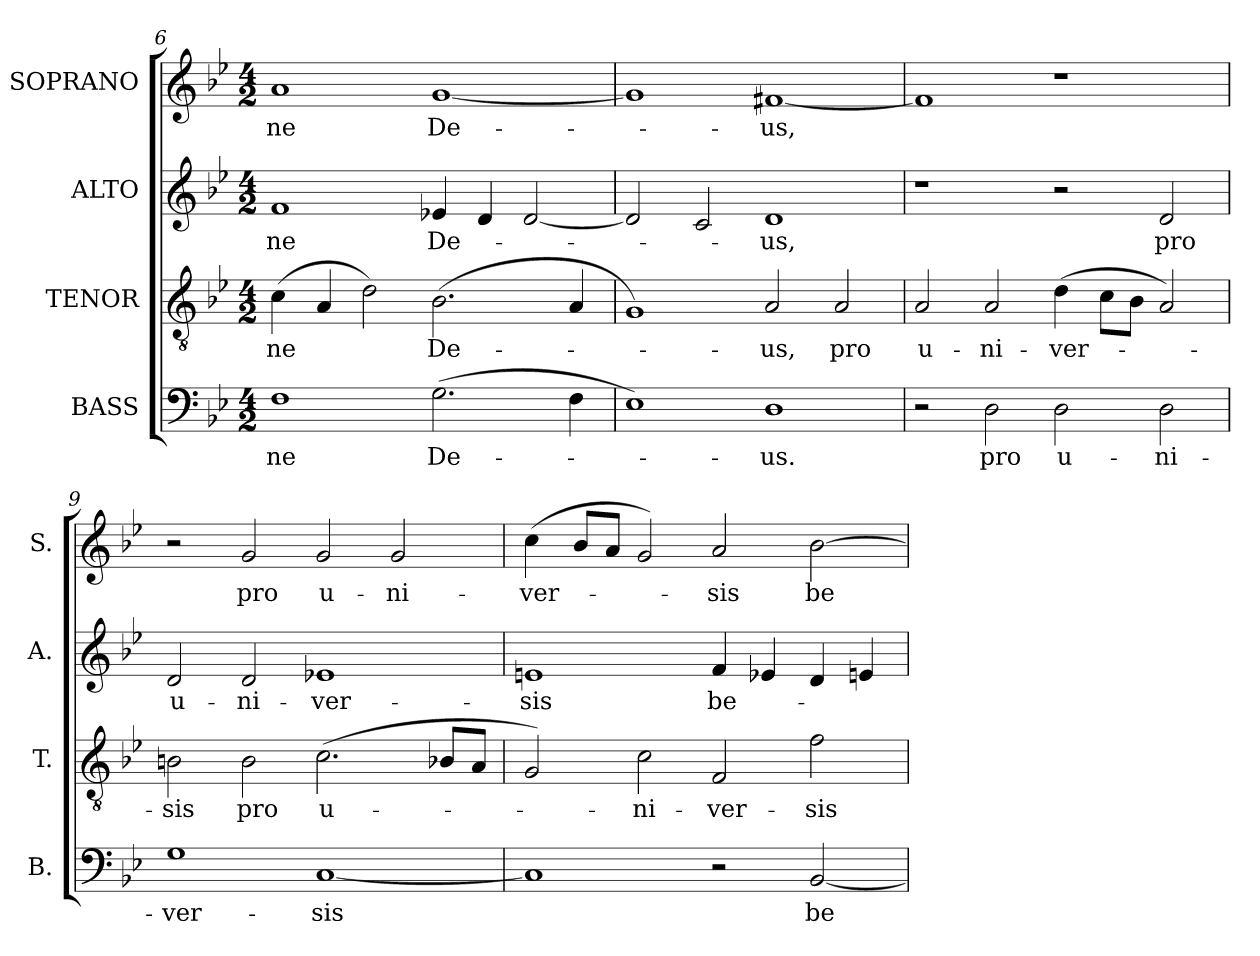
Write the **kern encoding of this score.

**kern	**text	**kern	**text	**kern	**text	**kern	**text
*part4	*part4	*part3	*part3	*part2	*part2	*part1	*part1
*staff4	*staff4	*staff3	*staff3	*staff2	*staff2	*staff1	*staff1
*I"BASS	*	*I"TENOR	*	*I"ALTO	*	*I"SOPRANO	*
*I'B.	*	*I'T.	*	*I'A.	*	*I'S.	*
*clefF4	*	*clefGv2	*	*clefG2	*	*clefG2	*
*	*	*ITrd7c12	*	*	*	*	*
*k[b-e-]	*	*k[b-e-]	*	*k[b-e-]	*	*k[b-e-]	*
*B-:	*	*B-:	*	*B-:	*	*B-:	*
*M4/2	*	*M4/2	*	*M4/2	*	*M4/2	*
=6	=6	=6	=6	=6	=6	=6	=6
!	!LO:LY:b:color=#000000	!	!	!	!	!	!
!	!	!	!LO:LY:b:color=#000000	!	!	!	!
!	!	!	!	!	!LO:LY:b:color=#000000	!	!
!	!	!	!	!	!	!	!LO:LY:b:color=#000000
1Fi	-ne	(4Ci\	-ne	1fi	-ne	1ai	-ne
.	.	4AAi/	.	.	.	.	.
.	.	2Di\)	.	.	.	.	.
!	!LO:LY:b:color=#000000	!	!	!	!	!	!
!	!	!	!LO:LY:b:color=#000000	!	!	!	!
!	!	!	!	!	!LO:LY:b:color=#000000	!	!
!	!	!	!	!	!	!	!LO:LY:b:color=#000000
(2.Gi\	De-	(2.BB-i\	De-	4e-Xi/	De-	[1gi	De-
.	.	.	.	4di/	.	.	.
.	.	.	.	[2di/	.	.	.
4Fi\	.	4AAi/	.	.	.	.	.
!!LO:LB:g=z
=7	=7	=7	=7	=7	=7	=7	=7
1E-i)	.	1GGi)	.	2di/]	.	1gi]	.
.	.	.	.	2ci/	.	.	.
!	!LO:LY:b:color=#000000	!	!	!	!	!	!
!	!	!	!LO:LY:b:color=#000000	!	!	!	!
!	!	!	!	!	!LO:LY:b:color=#000000	!	!
!	!	!	!	!	!	!	!LO:LY:b:color=#000000
1Di	-us.	2AAi/	-us,	1di	-us,	[1f#Xi	-us,
!	!	!	!LO:LY:b:color=#000000	!	!	!	!
.	.	2AAi/	pro	.	.	.	.
=8	=8	=8	=8	=8	=8	=8	=8
!	!	!	!LO:LY:b:color=#000000	!	!	!	!
2r	.	2AAi/	u-	1r	.	1f#i]	.
!	!LO:LY:b:color=#000000	!	!	!	!	!	!
!	!	!	!LO:LY:b:color=#000000	!	!	!	!
2Di\	pro	2AAi/	-ni-	.	.	.	.
!	!LO:LY:b:color=#000000	!	!	!	!	!	!
!	!	!	!LO:LY:b:color=#000000	!	!	!	!
2Di\	u-	(4Di\	-ver-	2r	.	1r	.
.	.	8Ci\L	.	.	.	.	.
.	.	8BB-i\J	.	.	.	.	.
!	!LO:LY:b:color=#000000	!	!	!	!	!	!
!	!	!	!	!	!LO:LY:b:color=#000000	!	!
2Di\	-ni-	2AAi/)	.	2di/	pro	.	.
=9	=9	=9	=9	=9	=9	=9	=9
!	!LO:LY:b:color=#000000	!	!	!	!	!	!
!	!	!	!LO:LY:b:color=#000000	!	!	!	!
!	!	!	!	!	!LO:LY:b:color=#000000	!	!
1Gi	-ver-	2BBni\	-sis	2di/	u-	2r	.
!	!	!	!LO:LY:b:color=#000000	!	!	!	!
!	!	!	!	!	!LO:LY:b:color=#000000	!	!
!	!	!	!	!	!	!	!LO:LY:b:color=#000000
.	.	2BBi\	pro	2di/	-ni-	2gi/	pro
!	!LO:LY:b:color=#000000	!	!	!	!	!	!
!	!	!	!LO:LY:b:color=#000000	!	!	!	!
!	!	!	!	!	!LO:LY:b:color=#000000	!	!
!	!	!	!	!	!	!	!LO:LY:b:color=#000000
[1Ci	-sis	(2.Ci\	u-	1e-Xi	-ver-	2gi/	u-
!	!	!	!	!	!	!	!LO:LY:b:color=#000000
.	.	.	.	.	.	2gi/	-ni-
.	.	8BB-Xi/L	.	.	.	.	.
.	.	8AAi/J	.	.	.	.	.
=10	=10	=10	=10	=10	=10	=10	=10
!	!	!	!	!	!LO:LY:b:color=#000000	!	!
!	!	!	!	!	!	!	!LO:LY:b:color=#000000
1Ci]	.	2GGi/)	.	1eni	-sis	(4cci\	-ver-
.	.	.	.	.	.	8b-i/L	.
.	.	.	.	.	.	8ai/J	.
!	!	!	!LO:LY:b:color=#000000	!	!	!	!
.	.	2Ci\	-ni-	.	.	2gi/)	.
!	!	!	!LO:LY:b:color=#000000	!	!	!	!
!	!	!	!	!	!LO:LY:b:color=#000000	!	!
!	!	!	!	!	!	!	!LO:LY:b:color=#000000
2r	.	2FFi/	-ver-	4fi/	be-	2ai/	-sis
.	.	.	.	4e-Xi/	.	.	.
!	!LO:LY:b:color=#000000	!	!	!	!	!	!
!	!	!	!LO:LY:b:color=#000000	!	!	!	!
!	!	!	!	!	!	!	!LO:LY:b:color=#000000
[2BB-i/	be-	2Fi\	-sis	4di/	.	[2b-i\	be-
.	.	.	.	4eni/	.	.	.
=	=	=	=	=	=	=	=
*-	*-	*-	*-	*-	*-	*-	*-
